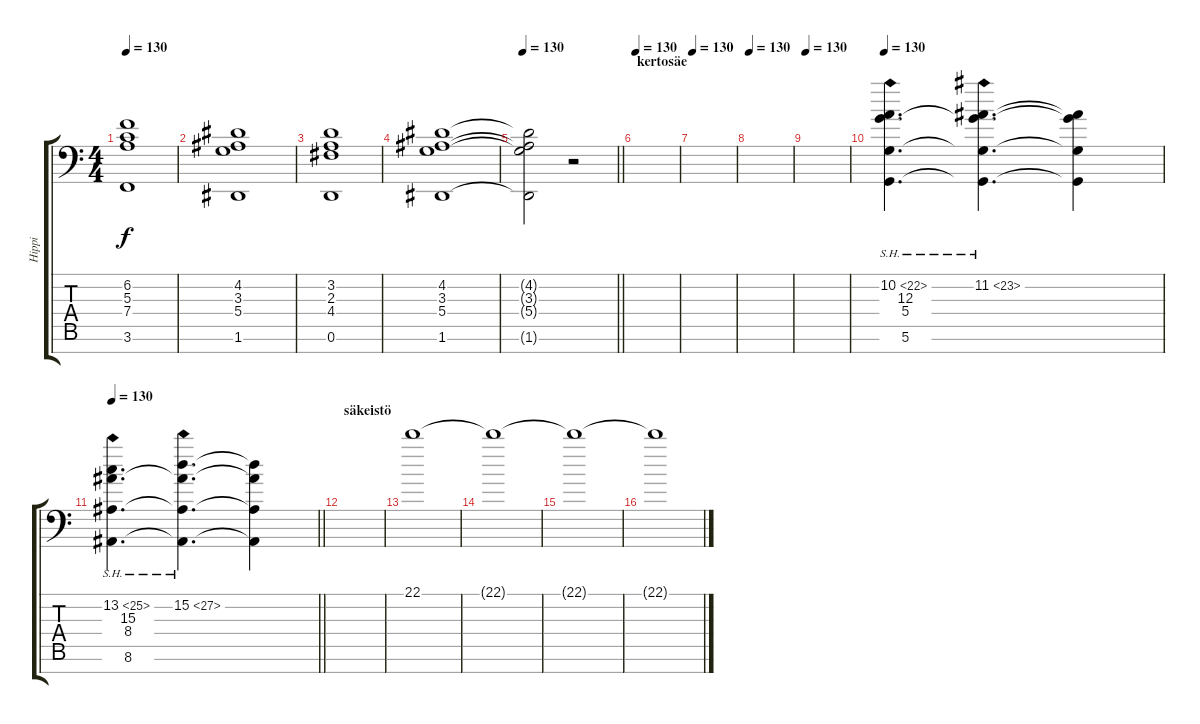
\track ("Hippi" "Hippi") {instrument stringensemble1}
\staff {score tabs}
\tuning (E4 B3 G3 D3 A2 D2 A1) {hide}
\ts (4 4)
\tempo 130
\clef f4
\ks c
(6.2 5.3 7.4 3.6).1{dy f} |
(4.2 3.3 5.4 1.6).1 |
(3.2 2.3 4.4 0.6).1 |
(4.2 3.3 5.4 1.6).1 |
\tempo 130
\barLineRight lightlight
(4.2{t} 3.3{t} 5.4{t} 1.6{t}).2 r.2 |
\section ("" "kertosäe")
\tempo 130
|
\tempo 130
|
\tempo 130
|
\tempo 130
|
\tempo 130
(10.2{sh 12} 12.3 5.4 5.6).4{d} (11.2{sh 12} 12.3{t} 5.4{t} 5.6{t}).4{d} (11.2{t} 12.3{t} 5.4{t} 5.6{t}).4 |
\tempo 130
\barLineRight lightlight
(13.2{sh 12} 15.3 8.4 8.6).4{d} (15.2{sh 12} 15.3{t} 8.4{t} 8.6{t}).4{d} (15.2{t} 15.3{t} 8.4{t} 8.6{t}).4 |
\section ("" "säkeistö")
|
22.1.1 |
22.1{t}.1 |
22.1{t}.1 |
22.1{t}.1
